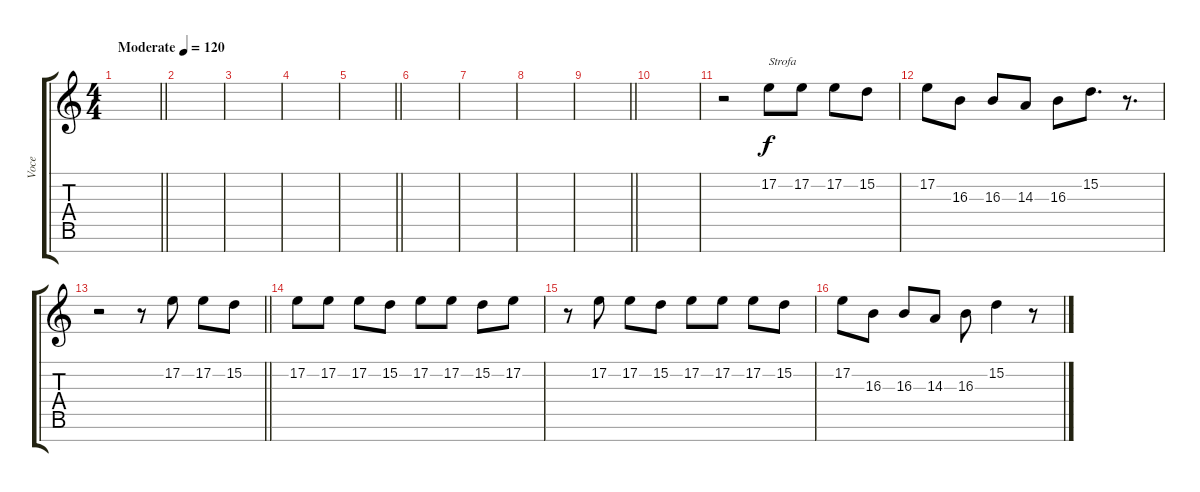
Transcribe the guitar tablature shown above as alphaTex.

\track ("Voce" "Voce") {instrument lead1square}
\staff {score tabs}
\tuning (E4 B3 G3 D3 A2 E2 B1) {hide}
\ts (4 4)
\tempo (120 "Moderate")
\clef g2
\barLineRight lightlight
\ks c
|
|
|
|
\barLineRight lightlight
|
|
|
|
\barLineRight lightlight
|
|
r.2 17.2.8{txt "Strofa"} 17.2.8 17.2.8 15.2.8 |
17.2.8 16.3.8 16.3.8 14.3.8 16.3.8 15.2.8{d} r.8{d} |
\barLineRight lightlight
r.2 r.8 17.2.8 17.2.8 15.2.8 |
17.2.8 17.2.8 17.2.8 15.2.8 17.2.8 17.2.8 15.2.8 17.2.8 |
r.8 17.2.8 17.2.8 15.2.8 17.2.8 17.2.8 17.2.8 15.2.8 |
17.2.8 16.3.8 16.3.8 14.3.8 16.3.8 15.2.4 r.8
